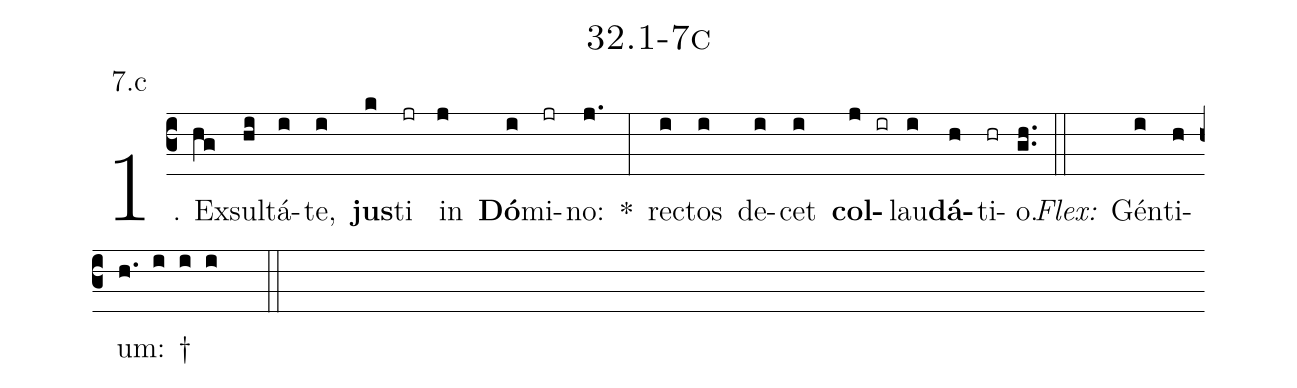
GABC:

name: 32.1-7c;
annotation: 7.c;
%%
(c3)1. Ex(hg)sul(hi)tá(i)te,(i) <b>jus</b>(k)ti(jr) in(j) <b>Dó</b>(i)mi(jr)no:(j.) *(:) rec(i)tos(i) de(i)cet(i) <b>col</b>(j ir)lau(i)<b>dá</b>(h)ti(hr)o.(gh..) (::)
<i>Flex:</i>()  Gén(i)ti(h)um: †(h. i i i  ::)
